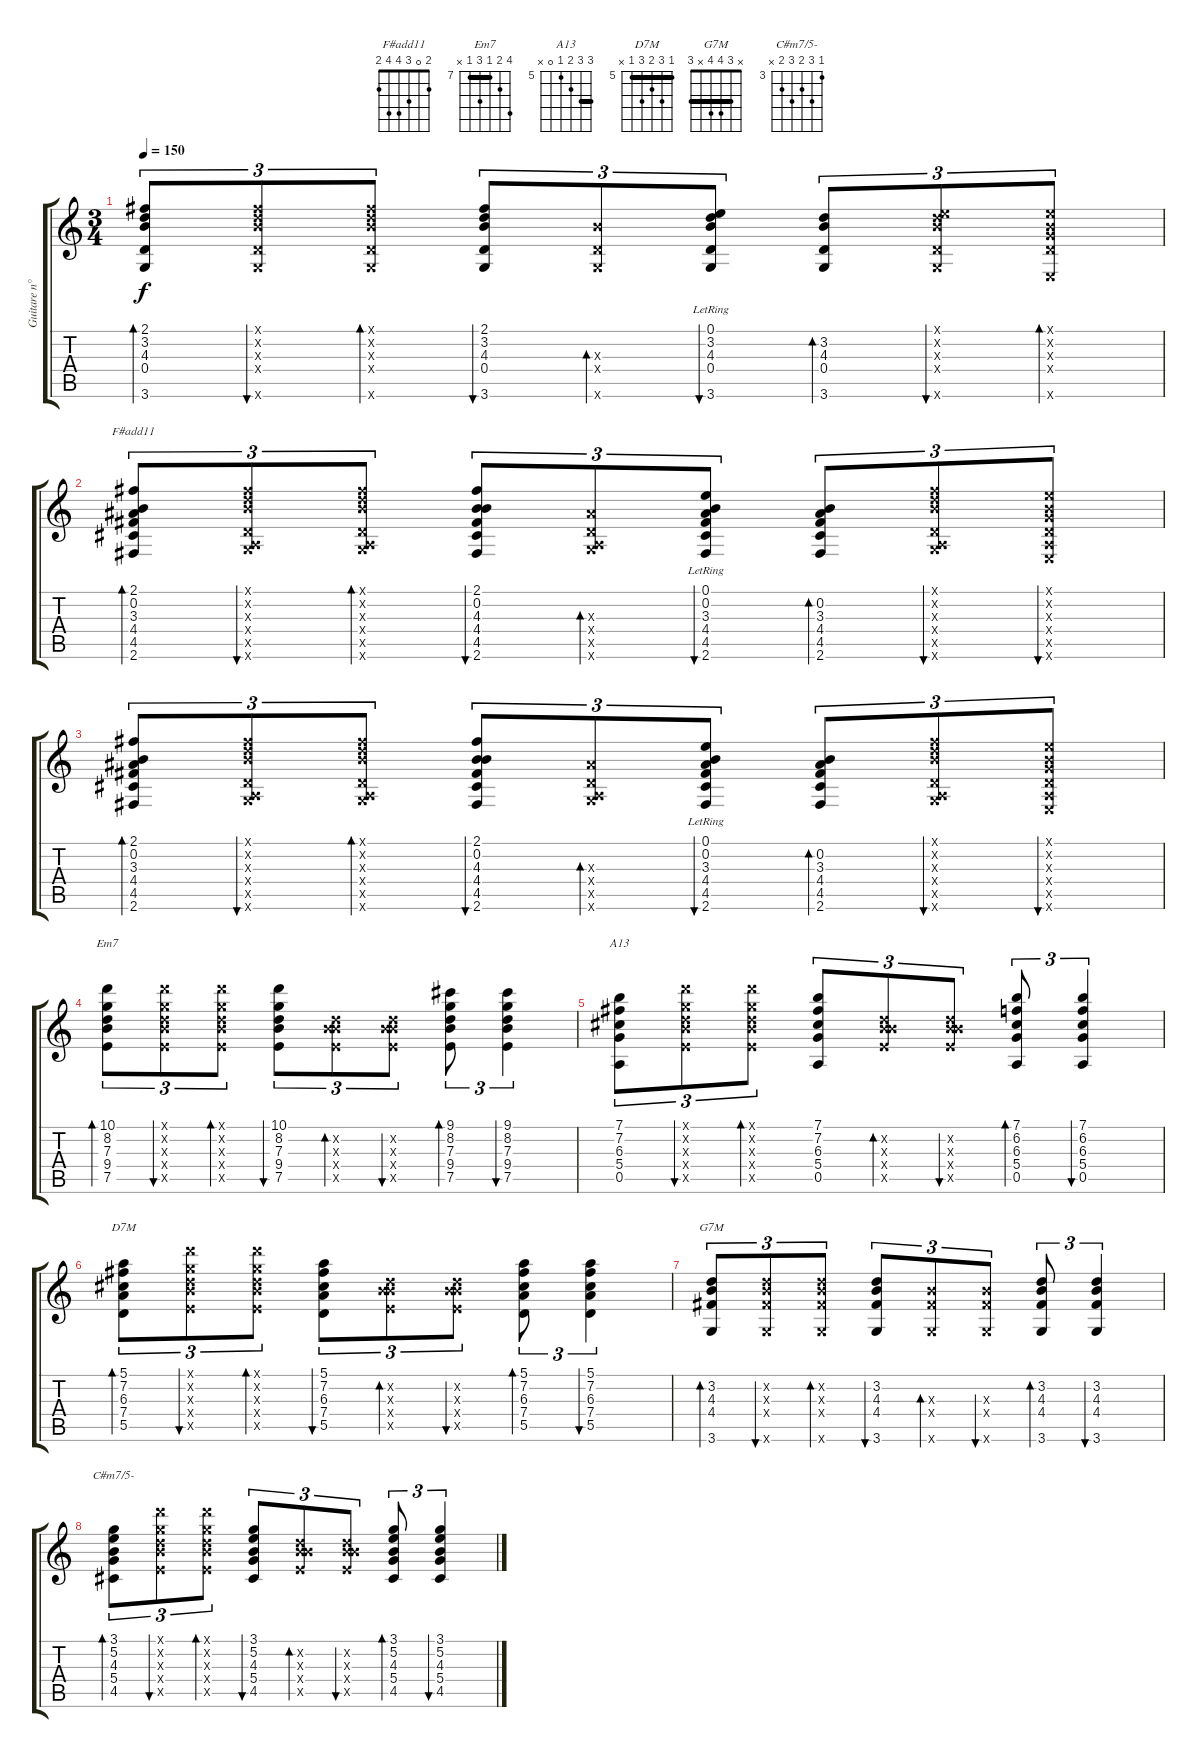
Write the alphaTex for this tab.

\track ("Guitare n°2" "Guitare n°") {instrument acousticguitarnylon}
\staff {score tabs}
\tuning (E4 B3 G3 D3 A2 E2) {hide}
\chord ("F#add11" 2 0 3 4 4 2)
\chord ("Em7" 10 8 7 9 7 x) {firstfret 7 barre 7}
\chord ("A13" 7 7 6 5 0 x) {firstfret 5 barre 7}
\chord ("D7M" 5 7 6 7 5 x) {firstfret 5 barre 5}
\chord ("G7M" x 3 4 4 x 3) {barre 3}
\chord ("C#m7/5-" 3 5 4 5 4 x) {firstfret 3}
\ts (3 4)
\tempo 150
\clef g2
\ks c
(2.1 3.2 4.3 0.4 3.6).8{tu (3 2) bd 60 dy f} (2.1{x} 3.2{x} 4.3{x} 0.4{x} 3.6{x}).8{tu (3 2) bu 60} (2.1{x} 3.2{x} 4.3{x} 0.4{x} 3.6{x}).8{tu (3 2) bd 60} (2.1 3.2 4.3 0.4 3.6).8{tu (3 2) bu 60} (4.3{x} 0.4{x} 3.6{x}).8{tu (3 2) bd 60} (0.1{lr} 3.2 4.3 0.4 3.6).8{tu (3 2) bu 60} (3.2 4.3 0.4 3.6).8{tu (3 2) bd 60} (0.1{x} 3.2{x} 4.3{x} 0.4{x} 3.6{x}).8{tu (3 2) bu 60} (0.1{x} 0.2{x} 0.3{x} 0.4{x} 0.6{x}).8{tu (3 2) bd 60} |
(2.1 0.2 3.3 4.4 4.5 2.6).8{tu (3 2) bd 60 ch "F#add11"} (2.1{x} 3.2{x} 4.3{x} 0.4{x} 0.5{x} 3.6{x}).8{tu (3 2) bu 60} (2.1{x} 3.2{x} 4.3{x} 0.4{x} 0.5{x} 3.6{x}).8{tu (3 2) bd 60} (2.1 0.2 4.3 4.4 4.5 2.6).8{tu (3 2) bu 60} (3.3{x} 0.4{x} 0.5{x} 3.6{x}).8{tu (3 2) bd 60} (0.1{lr} 0.2 3.3 4.4 4.5 2.6).8{tu (3 2) bu 60} (0.2 3.3 4.4 4.5 2.6).8{tu (3 2) bd 60} (2.1{x} 3.2{x} 4.3{x} 0.4{x} 0.5{x} 3.6{x}).8{tu (3 2) bu 60} (0.1{x} 0.2{x} 0.3{x} 0.4{x} 0.5{x} 0.6{x}).8{tu (3 2) bu 60} |
(2.1 0.2 3.3 4.4 4.5 2.6).8{tu (3 2) bd 60} (2.1{x} 3.2{x} 4.3{x} 0.4{x} 0.5{x} 3.6{x}).8{tu (3 2) bu 60} (2.1{x} 3.2{x} 4.3{x} 0.4{x} 0.5{x} 3.6{x}).8{tu (3 2) bd 60} (2.1 0.2 4.3 4.4 4.5 2.6).8{tu (3 2) bu 60} (3.3{x} 0.4{x} 0.5{x} 3.6{x}).8{tu (3 2) bd 60} (0.1{lr} 0.2 3.3 4.4 4.5 2.6).8{tu (3 2) bu 60} (0.2 3.3 4.4 4.5 2.6).8{tu (3 2) bd 60} (2.1{x} 3.2{x} 4.3{x} 0.4{x} 0.5{x} 3.6{x}).8{tu (3 2) bu 60} (0.1{x} 0.2{x} 0.3{x} 0.4{x} 0.5{x} 0.6{x}).8{tu (3 2) bu 60} |
(10.1 8.2 7.3 9.4 7.5).8{tu (3 2) bd 60 ch "Em7"} (10.1{x} 8.2{x} 7.3{x} 9.4{x} 7.5{x}).8{tu (3 2) bu 60} (10.1{x} 8.2{x} 7.3{x} 9.4{x} 7.5{x}).8{tu (3 2) bd 60} (10.1 8.2 7.3 9.4 7.5).8{tu (3 2) bu 60} (0.2{x} 7.3{x} 9.4{x} 7.5{x}).8{tu (3 2) bd 60} (0.2{x} 7.3{x} 9.4{x} 7.5{x}).8{tu (3 2) bu 60} (9.1 8.2 7.3 9.4 7.5).8{tu (3 2) bd 60} (9.1 8.2 7.3 9.4 7.5).4{tu (3 2) bu 60} |
(7.1 7.2 6.3 5.4 0.5).8{tu (3 2) ch "A13"} (10.1{x} 8.2{x} 7.3{x} 9.4{x} 7.5{x}).8{tu (3 2) bu 60} (10.1{x} 8.2{x} 7.3{x} 9.4{x} 7.5{x}).8{tu (3 2) bd 60} (7.1 7.2 6.3 5.4 0.5).8{tu (3 2)} (0.2{x} 7.3{x} 9.4{x} 7.5{x}).8{tu (3 2) bd 60} (0.2{x} 7.3{x} 9.4{x} 7.5{x}).8{tu (3 2) bu 60} (7.1 6.2 6.3 5.4 0.5).8{tu (3 2) bd 60} (7.1 6.2 6.3 5.4 0.5).4{tu (3 2) bu 60} |
(5.1 7.2 6.3 7.4 5.5).8{tu (3 2) bd 60 ch "D7M"} (10.1{x} 8.2{x} 7.3{x} 9.4{x} 7.5{x}).8{tu (3 2) bu 60} (10.1{x} 8.2{x} 7.3{x} 9.4{x} 7.5{x}).8{tu (3 2) bd 60} (5.1 7.2 6.3 7.4 5.5).8{tu (3 2) bu 60} (0.2{x} 7.3{x} 9.4{x} 7.5{x}).8{tu (3 2) bd 60} (0.2{x} 7.3{x} 9.4{x} 7.5{x}).8{tu (3 2) bu 60} (5.1 7.2 6.3 7.4 5.5).8{tu (3 2) bd 60} (5.1 7.2 6.3 7.4 5.5).4{tu (3 2) bu 60} |
(3.2 4.3 4.4 3.6).8{tu (3 2) bd 60 ch "G7M"} (3.2{x} 4.3{x} 4.4{x} 3.6{x}).8{tu (3 2) bu 60} (3.2{x} 4.3{x} 4.4{x} 3.6{x}).8{tu (3 2) bd 60} (3.2 4.3 4.4 3.6).8{tu (3 2) bu 60} (4.3{x} 4.4{x} 3.6{x}).8{tu (3 2) bd 60} (4.3{x} 4.4{x} 3.6{x}).8{tu (3 2) bu 60} (3.2 4.3 4.4 3.6).8{tu (3 2) bd 60} (3.2 4.3 4.4 3.6).4{tu (3 2) bu 60} |
(3.1 5.2 4.3 5.4 4.5).8{tu (3 2) bd 60 ch "C#m7/5-"} (10.1{x} 8.2{x} 7.3{x} 9.4{x} 7.5{x}).8{tu (3 2) bu 60} (10.1{x} 8.2{x} 7.3{x} 9.4{x} 7.5{x}).8{tu (3 2) bd 60} (3.1 5.2 4.3 5.4 4.5).8{tu (3 2) bu 60} (0.2{x} 7.3{x} 9.4{x} 7.5{x}).8{tu (3 2) bd 60} (0.2{x} 7.3{x} 9.4{x} 7.5{x}).8{tu (3 2) bu 60} (3.1 5.2 4.3 5.4 4.5).8{tu (3 2) bd 60} (3.1 5.2 4.3 5.4 4.5).4{tu (3 2) bu 60}
